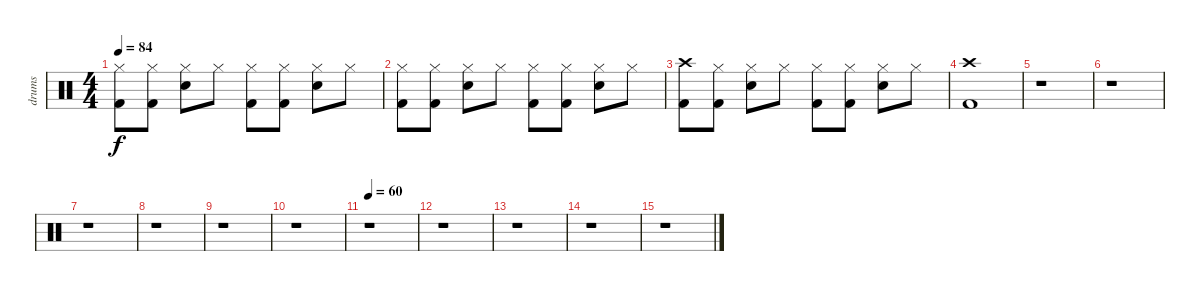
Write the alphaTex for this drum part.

\track ("drums" "drums") {instrument percussion}
\staff {score}
\articulation defaults
\ts (4 4)
\tempo 84
\clef neutral
\ks c
("Hi-Hat (closed)" "Kick (hit) 2").8{dy f} ("Hi-Hat (closed)" "Kick (hit) 2").8 ("Hi-Hat (closed)" "Electric Snare (hit)").8 "Hi-Hat (closed)".8 ("Hi-Hat (closed)" "Kick (hit) 2").8 ("Hi-Hat (closed)" "Kick (hit) 2").8 ("Hi-Hat (closed)" "Electric Snare (hit)").8 "Hi-Hat (closed)".8 |
("Hi-Hat (closed)" "Kick (hit) 2").8 ("Hi-Hat (closed)" "Kick (hit) 2").8 ("Hi-Hat (closed)" "Electric Snare (hit)").8 "Hi-Hat (closed)".8 ("Hi-Hat (closed)" "Kick (hit) 2").8 ("Hi-Hat (closed)" "Kick (hit) 2").8 ("Hi-Hat (closed)" "Electric Snare (hit)").8 "Hi-Hat (closed)".8 |
("Crash high (hit)" "Kick (hit) 2").8 ("Hi-Hat (closed)" "Kick (hit) 2").8 ("Hi-Hat (closed)" "Electric Snare (hit)").8 "Hi-Hat (closed)".8 ("Hi-Hat (closed)" "Kick (hit) 2").8 ("Hi-Hat (closed)" "Kick (hit) 2").8 ("Hi-Hat (closed)" "Electric Snare (hit)").8 "Hi-Hat (closed)".8 |
("Crash high (hit)" "Kick (hit) 2").1 |
r.1 |
r.1 |
r.1 |
r.1 |
r.1 |
r.1 |
\tempo 60
r.1 |
r.1 |
r.1 |
r.1 |
r.1
